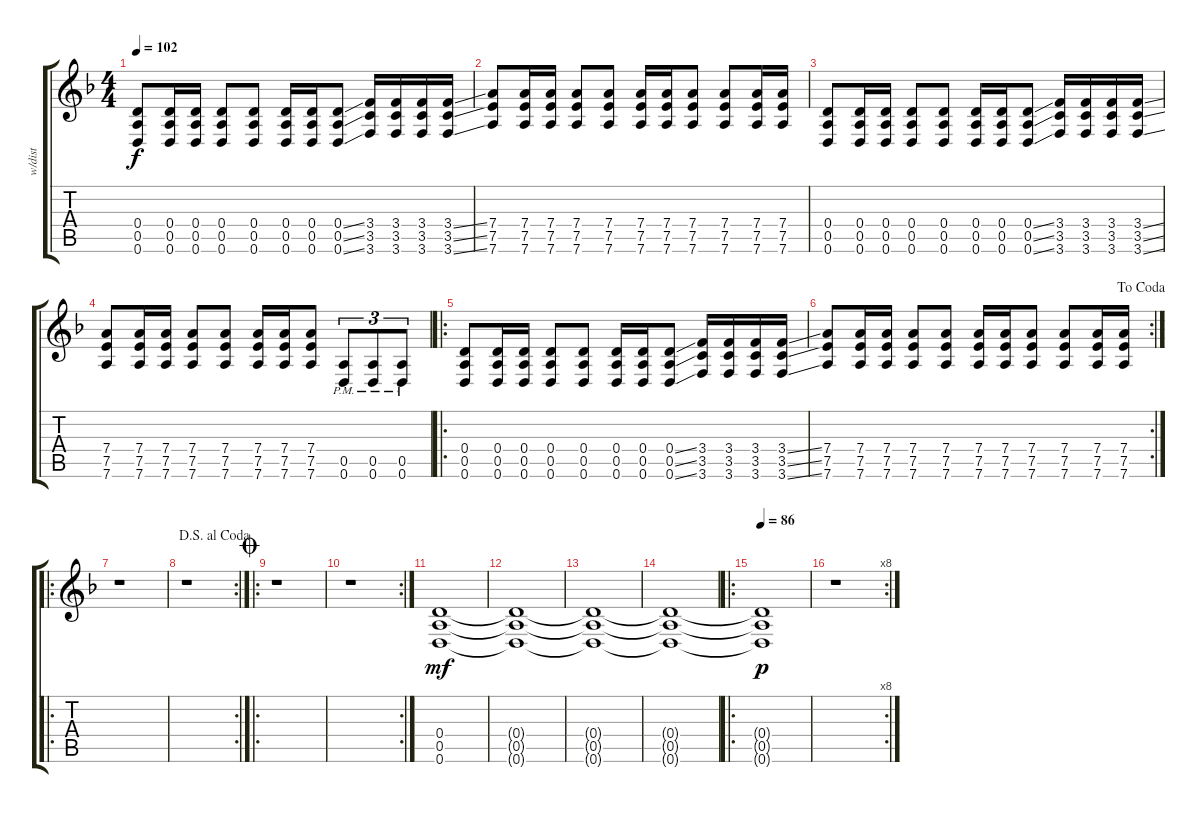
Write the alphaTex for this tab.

\track ("w/dist" "w/dist") {instrument distortionguitar}
\staff {score tabs}
\tuning (E4 B3 G3 D3 A2 D2) {hide}
\ts (4 4)
\tempo 102
\clef g2
\ks f
(0.4 0.5 0.6).8{dy f} (0.4 0.5 0.6).16 (0.4 0.5 0.6).16 (0.4 0.5 0.6).8 (0.4 0.5 0.6).8 (0.4 0.5 0.6).16 (0.4 0.5 0.6).16 (0.4{ss} 0.5{ss} 0.6{ss}).8 (3.4 3.5 3.6).16 (3.4 3.5 3.6).16 (3.4 3.5 3.6).16 (3.4{ss} 3.5{ss} 3.6{ss}).16 |
(7.4 7.5 7.6).8 (7.4 7.5 7.6).16 (7.4 7.5 7.6).16 (7.4 7.5 7.6).8 (7.4 7.5 7.6).8 (7.4 7.5 7.6).16 (7.4 7.5 7.6).16 (7.4 7.5 7.6).8 (7.4 7.5 7.6).8 (7.4 7.5 7.6).16 (7.4 7.5 7.6).16 |
(0.4 0.5 0.6).8 (0.4 0.5 0.6).16 (0.4 0.5 0.6).16 (0.4 0.5 0.6).8 (0.4 0.5 0.6).8 (0.4 0.5 0.6).16 (0.4 0.5 0.6).16 (0.4{ss} 0.5{ss} 0.6{ss}).8 (3.4 3.5 3.6).16 (3.4 3.5 3.6).16 (3.4 3.5 3.6).16 (3.4{ss} 3.5{ss} 3.6{ss}).16 |
(7.4 7.5 7.6).8 (7.4 7.5 7.6).16 (7.4 7.5 7.6).16 (7.4 7.5 7.6).8 (7.4 7.5 7.6).8 (7.4 7.5 7.6).16 (7.4 7.5 7.6).16 (7.4 7.5 7.6).8 (0.5{pm} 0.6{pm}).8{tu (3 2)} (0.5{pm} 0.6{pm}).8{tu (3 2)} (0.5{pm} 0.6{pm}).8{tu (3 2)} |
\ro
(0.4 0.5 0.6).8 (0.4 0.5 0.6).16 (0.4 0.5 0.6).16 (0.4 0.5 0.6).8 (0.4 0.5 0.6).8 (0.4 0.5 0.6).16 (0.4 0.5 0.6).16 (0.4{ss} 0.5{ss} 0.6{ss}).8 (3.4 3.5 3.6).16 (3.4 3.5 3.6).16 (3.4 3.5 3.6).16 (3.4{ss} 3.5{ss} 3.6{ss}).16 |
\rc 2
\jump dacoda
(7.4 7.5 7.6).8 (7.4 7.5 7.6).16 (7.4 7.5 7.6).16 (7.4 7.5 7.6).8 (7.4 7.5 7.6).8 (7.4 7.5 7.6).16 (7.4 7.5 7.6).16 (7.4 7.5 7.6).8 (7.4 7.5 7.6).8 (7.4 7.5 7.6).16 (7.4 7.5 7.6).16 |
\ro
r.1 |
\rc 2
\jump dalsegnoalcoda
r.1 |
\ro
\jump coda
r.1 |
\rc 2
r.1 |
(0.4 0.5 0.6).1{dy mf} |
(0.4{t} 0.5{t} 0.6{t}).1 |
(0.4{t} 0.5{t} 0.6{t}).1 |
(0.4{t} 0.5{t} 0.6{t}).1 |
\ro
\tempo 86
(0.4{t} 0.5{t} 0.6{t}).1{dy p} |
\rc 8
r.1
